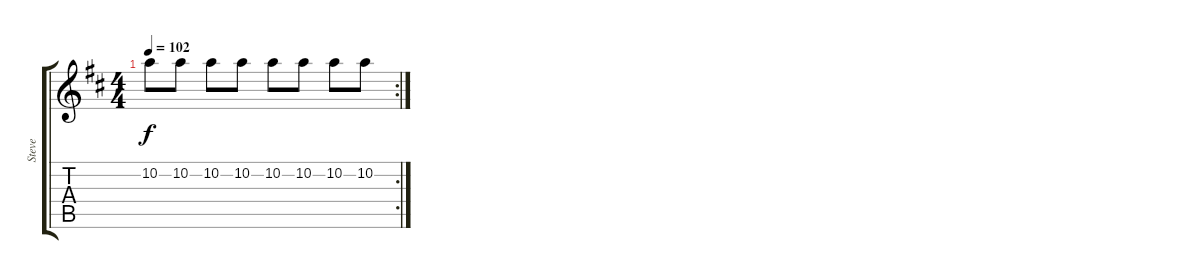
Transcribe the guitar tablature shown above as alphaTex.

\track ("Steve" "Steve") {instrument distortionguitar}
\staff {score tabs}
\tuning (E4 B3 G3 D3 A2 E2) {hide}
\rc 2
\ts (4 4)
\tempo 102
\clef g2
\ks d
10.2.8{dy f} 10.2.8 10.2.8 10.2.8 10.2.8 10.2.8 10.2.8 10.2.8
